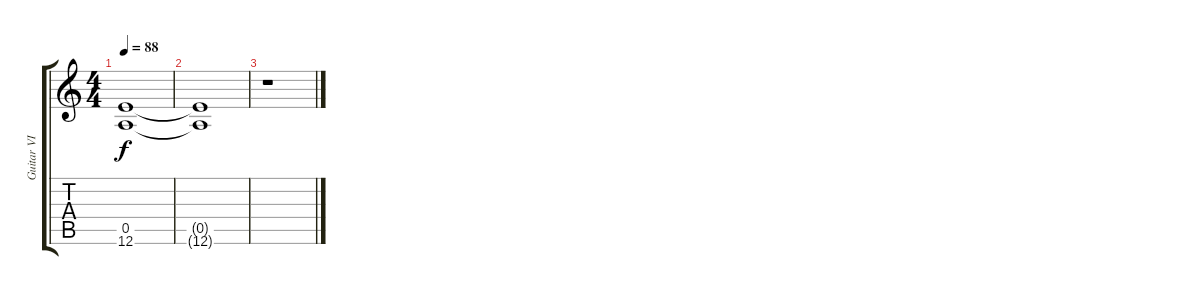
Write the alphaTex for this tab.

\track ("Guitar VI" "Guitar VI") {instrument distortionguitar}
\staff {score tabs}
\tuning (E4 B3 G3 D3 A2 E2) {hide}
\ts (4 4)
\tempo 88
\clef g2
\ks c
(0.5{t} 12.6{t}).1{dy f} |
(0.5{t} 12.6{t}).1 |
r.1
